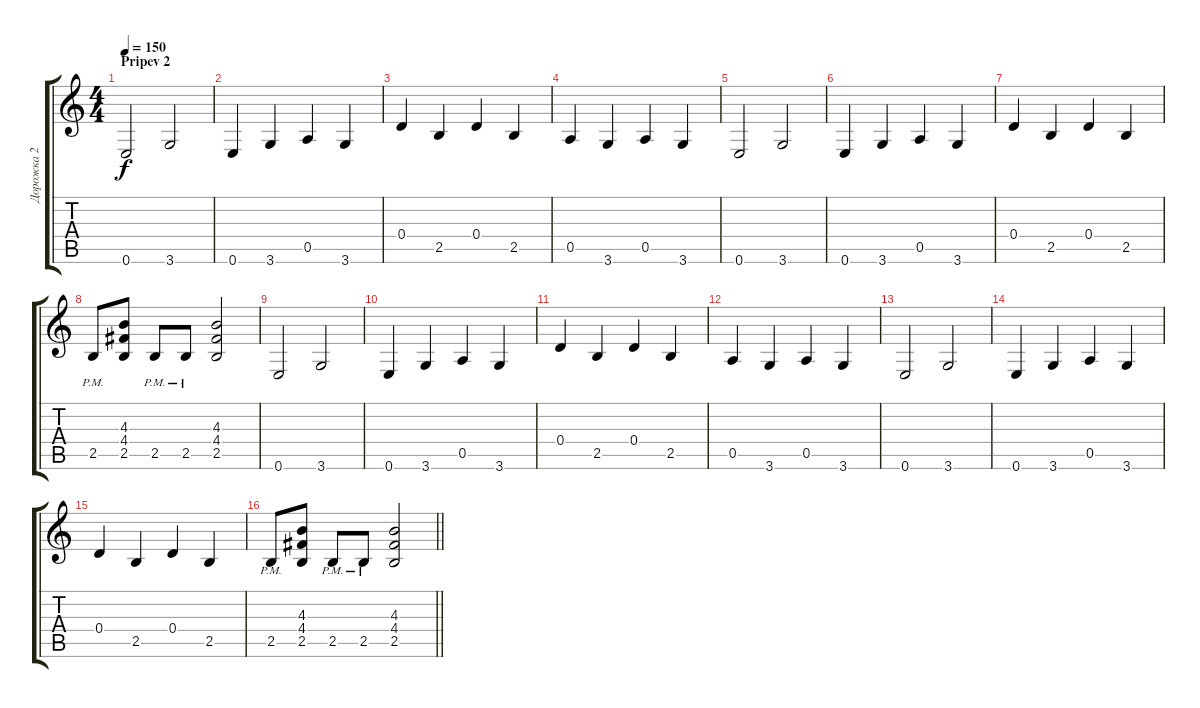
\track ("Дорожка 2" "Дорожка 2") {instrument acousticguitarsteel}
\staff {score tabs}
\tuning (E4 B3 G3 D3 A2 E2) {hide}
\ts (4 4)
\section ("" "Pripev 2")
\tempo 150
\clef g2
\ks c
0.6.2{dy f} 3.6.2 |
0.6.4 3.6.4 0.5.4 3.6.4 |
0.4.4 2.5.4 0.4.4 2.5.4 |
0.5.4 3.6.4 0.5.4 3.6.4 |
0.6.2 3.6.2 |
0.6.4 3.6.4 0.5.4 3.6.4 |
0.4.4 2.5.4 0.4.4 2.5.4 |
2.5{pm}.8 (4.3 4.4 2.5).8 2.5{pm}.8 2.5{pm}.8 (4.3 4.4 2.5).2 |
0.6.2 3.6.2 |
0.6.4 3.6.4 0.5.4 3.6.4 |
0.4.4 2.5.4 0.4.4 2.5.4 |
0.5.4 3.6.4 0.5.4 3.6.4 |
0.6.2 3.6.2 |
0.6.4 3.6.4 0.5.4 3.6.4 |
0.4.4 2.5.4 0.4.4 2.5.4 |
\barLineRight lightlight
2.5{pm}.8 (4.3 4.4 2.5).8 2.5{pm}.8 2.5{pm}.8 (4.3 4.4 2.5).2
